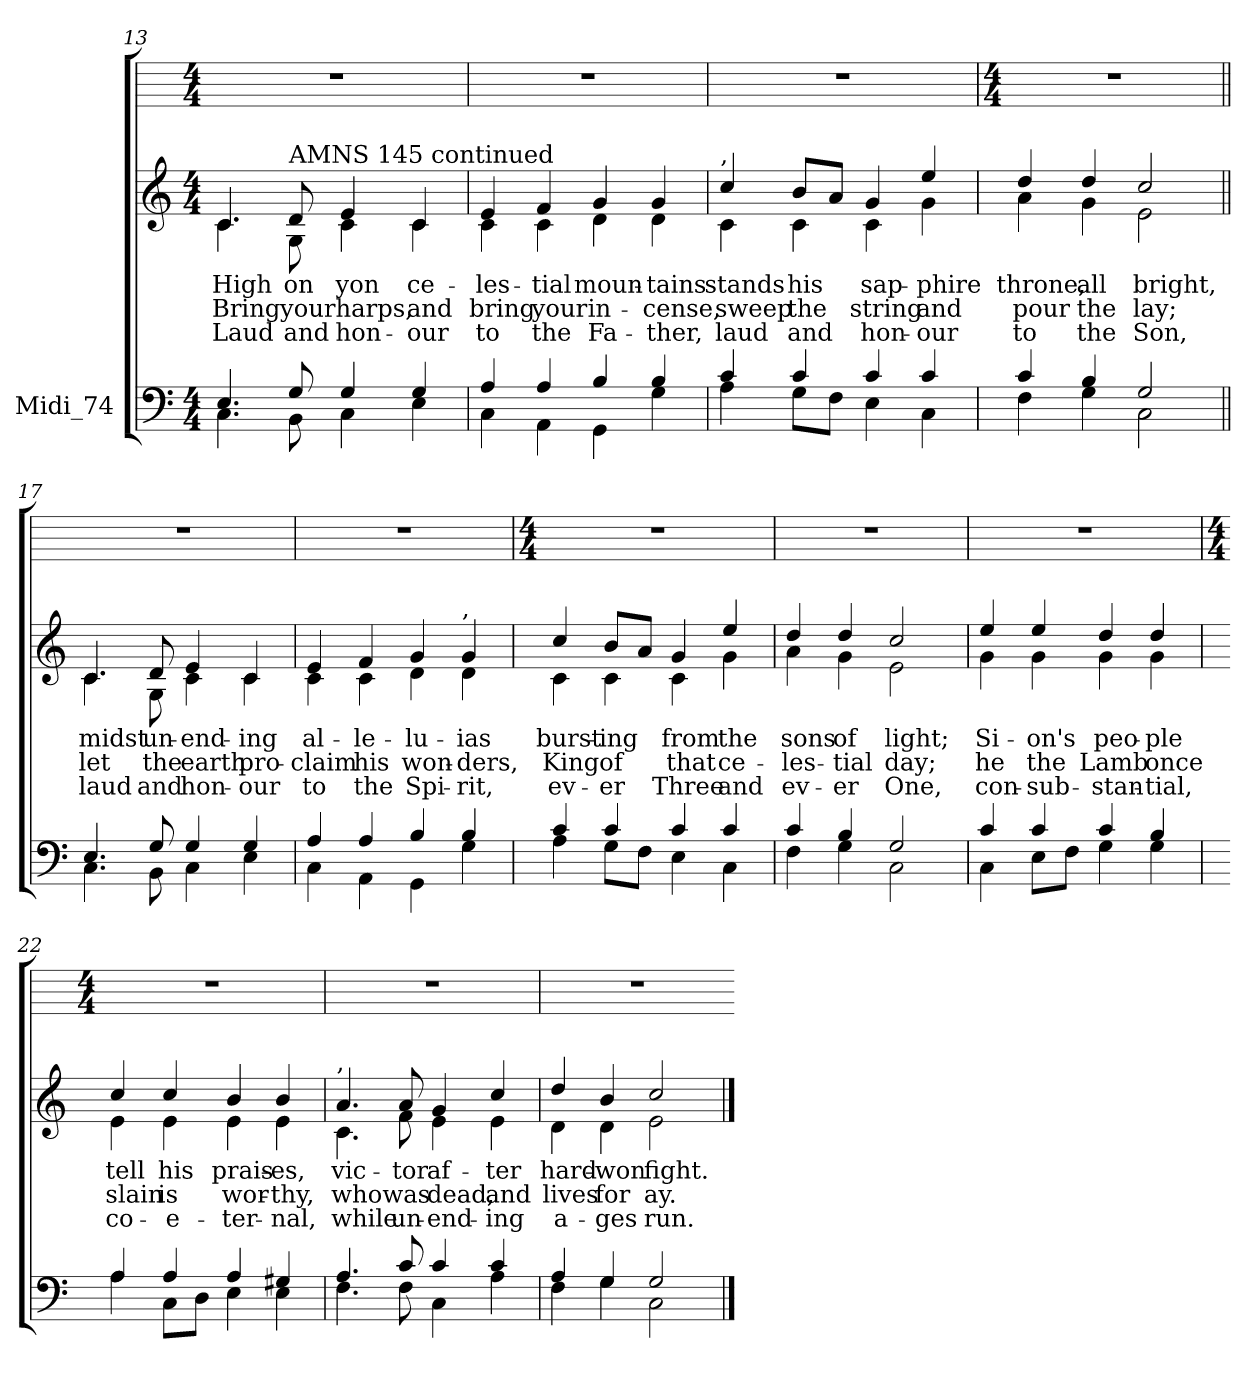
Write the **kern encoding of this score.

**kern	**kern	**text	**text	**text	**kern
*part3	*part2	*part2	*part2	*part2	*part1
*staff3	*staff2	*staff2	*staff2	*staff2	*staff1
*I"Midi_74	*	*	*	*	*
!!LO:LB:g=z
*clefF4	*clefG2	*	*	*	*
*k[]	*k[]	*	*	*	*
*C:	*C:	*	*	*	*
*M4/4	*M4/4	*	*	*	*M4/4
=13	=13	=13	=13	=13	=13
*^	*	*	*	*	*
!	!	!	!LO:LY:b	!LO:LY:b	!LO:LY:b	!
*	*	*^	*	*	*	*
4.E/	4.C\	4.c/	4.c\	High	Bring	Laud	1r
!	!	!LO:TX:a:t=AMNS 145 continued	!	!	!	!	!
!	!	!	!	!LO:LY:b	!LO:LY:b	!LO:LY:b	!
8G/	8BB\	8d/	8G	on	your	and	.
!	!	!	!	!LO:LY:b	!LO:LY:b	!LO:LY:b	!
4G/	4C\	4e/	4c\	yon	harps,	hon-	.
!	!	!	!	!LO:LY:b	!LO:LY:b	!LO:LY:b	!
4G/	4E\	4c/	4c\	-ce-	-and	our	.
=14	=14	=14	=14	=14	=14	=14	=14
!	!	!	!	!LO:LY:b	!LO:LY:b	!LO:LY:b	!
4A/	4C\	4e/	4c\	les-	-bring	to	1r
!	!	!	!	!LO:LY:b	!LO:LY:b	!LO:LY:b	!
4A/	4AA\	4f/	4c\	tial	your	the	.
!	!	!	!	!LO:LY:b	!LO:LY:b	!LO:LY:b	!
4B/	4GG\	4g/	4d\	moun-	-in-	-Fa-	.
!	!	!	!	!LO:LY:b	!LO:LY:b	!LO:LY:b	!
4B/	4G\	4g/	4d\	-tains	cense,	ther,	.
=15	=15	=15	=15	=15	=15	=15	=15
!	!	!LO:TX:a:t=,	!	!	!	!	!
!	!	!	!	!LO:LY:b	!LO:LY:b	!LO:LY:b	!
4c/	4A\	4cc/	4c\	stands	sweep	laud	1r
!	!	!	!	!LO:LY:b	!LO:LY:b	!LO:LY:b	!
4c/	8G\L	8b/L	4c\	his	the	and	.
.	8F\J	8a/J	.	.	.	.	.
!	!	!	!	!LO:LY:b	!LO:LY:b	!LO:LY:b	!
4c/	4E\	4g/	4c\	sap-	-string	hon-	.
!	!	!	!	!LO:LY:b	!LO:LY:b	!LO:LY:b	!
4c/	4C\	4ee/	4g\	-phire	and	our	.
!!LO:LB:g=z
=16	=16	=16	=16	=16	=16	=16	=16
*	*	*	*	*	*	*	*M4/4
!	!	!	!	!LO:LY:b	!LO:LY:b	!LO:LY:b	!
4c/	4F\	4dd/	4a\	throne,	pour	to	1r
!	!	!	!	!LO:LY:b	!LO:LY:b	!LO:LY:b	!
4B/	4G\	4dd/	4g\	all	the	the	.
!	!	!	!	!LO:LY:b	!LO:LY:b	!LO:LY:b	!
2G/	2C\	2cc/	2e\	bright,	lay;	Son,	.
=17||	=17||	=17||	=17||	=17||	=17||	=17||	=17||
!	!	!	!	!LO:LY:b	!LO:LY:b	!LO:LY:b	!
4.E/	4.C\	4.c/	4.c\	midst	let	laud	1r
!	!	!	!	!LO:LY:b	!LO:LY:b	!LO:LY:b	!
8G/	8BB\	8d/	8G	un-	-the	and	.
!	!	!	!	!LO:LY:b	!LO:LY:b	!LO:LY:b	!
4G/	4C\	4e/	4c\	end-	-earth	hon-	.
!	!	!	!	!LO:LY:b	!LO:LY:b	!LO:LY:b	!
4G/	4E\	4c/	4c\	-ing	pro-	-our	.
=18	=18	=18	=18	=18	=18	=18	=18
!	!	!	!	!LO:LY:b	!LO:LY:b	!LO:LY:b	!
4A/	4C\	4e/	4c\	al-	-claim	to	1r
!	!	!	!	!LO:LY:b	!LO:LY:b	!LO:LY:b	!
4A/	4AA\	4f/	4c\	le-	-his	the	.
!	!	!	!	!LO:LY:b	!LO:LY:b	!LO:LY:b	!
4B/	4GG\	4g/	4d\	lu-	-won-	-Spi-	.
!	!	!LO:TX:a:t=,	!	!	!	!	!
!	!	!	!	!LO:LY:b	!LO:LY:b	!LO:LY:b	!
4B/	4G\	4g/	4d\	-ias	ders,	rit,	.
!!LO:LB:g=z
=19	=19	=19	=19	=19	=19	=19	=19
*	*	*	*	*	*	*	*M4/4
!	!	!	!	!LO:LY:b	!LO:LY:b	!LO:LY:b	!
4c/	4A\	4cc/	4c\	burst-	-King	ev-	1r
!	!	!	!	!LO:LY:b	!LO:LY:b	!LO:LY:b	!
4c/	8G\L	8b/L	4c\	-ing	of	er	.
.	8F\J	8a/J	.	.	.	.	.
!	!	!	!	!LO:LY:b	!LO:LY:b	!LO:LY:b	!
4c/	4E\	4g/	4c\	from	that	Three	.
!	!	!	!	!LO:LY:b	!LO:LY:b	!LO:LY:b	!
4c/	4C\	4ee/	4g\	the	ce-	-and	.
=20	=20	=20	=20	=20	=20	=20	=20
!	!	!	!	!LO:LY:b	!LO:LY:b	!LO:LY:b	!
4c/	4F\	4dd/	4a\	sons	les-	-ev-	1r
!	!	!	!	!LO:LY:b	!LO:LY:b	!LO:LY:b	!
4B/	4G\	4dd/	4g\	-of	tial	er	.
!	!	!	!	!LO:LY:b	!LO:LY:b	!LO:LY:b	!
2G/	2C\	2cc/	2e\	light;	day;	One,	.
=21	=21	=21	=21	=21	=21	=21	=21
!	!	!	!	!LO:LY:b	!LO:LY:b	!LO:LY:b	!
4c/	4C\	4ee/	4g\	Si-	-he	con-	1r
!	!	!	!	!LO:LY:b	!LO:LY:b	!LO:LY:b	!
4c/	8E\L	4ee/	4g\	-on's	the	sub-	.
.	8F\J	.	.	.	.	.	.
!	!	!	!	!LO:LY:b	!LO:LY:b	!LO:LY:b	!
4c/	4G\	4dd/	4g\	-peo-	-Lamb	stan-	.
!	!	!	!	!LO:LY:b	!LO:LY:b	!LO:LY:b	!
4B/	4G\	4dd/	4g\	-ple	once	tial,	.
!!LO:LB:g=z
=22	=22	=22	=22	=22	=22	=22	=22
*	*	*	*	*	*	*	*M4/4
!	!	!	!	!LO:LY:b	!LO:LY:b	!LO:LY:b	!
4A/	4A\	4cc/	4e\	tell	slain	co-	1r
!	!	!	!	!LO:LY:b	!LO:LY:b	!LO:LY:b	!
4A/	8C\L	4cc/	4e\	-his	is	e-	.
.	8D\J	.	.	.	.	.	.
!	!	!	!	!LO:LY:b	!LO:LY:b	!LO:LY:b	!
4A/	4E\	4b/	4e\	-prais-	-wor-	-ter-	.
!	!	!	!	!LO:LY:b	!LO:LY:b	!LO:LY:b	!
4G#X/	4E\	4b/	4e\	-es,	thy,	nal,	.
=23	=23	=23	=23	=23	=23	=23	=23
!	!	!LO:TX:a:t=,	!	!	!	!	!
!	!	!	!	!LO:LY:b	!LO:LY:b	!LO:LY:b	!
4.A/	4.F\	4.a/	4.c\	vic-	-who	while	1r
!	!	!	!	!LO:LY:b	!LO:LY:b	!LO:LY:b	!
8c/	8F\	8a/	8f\	tor	was	un-	.
!	!	!	!	!LO:LY:b	!LO:LY:b	!LO:LY:b	!
4c/	4C\	4g/	4e\	-af-	-dead,	end-	.
!	!	!	!	!LO:LY:b	!LO:LY:b	!LO:LY:b	!
4c/	4A\	4cc/	4e\	-ter	and	ing	.
=24	=24	=24	=24	=24	=24	=24	=24
!	!	!	!	!LO:LY:b	!LO:LY:b	!LO:LY:b	!
4A/	4F\	4dd/	4d\	hard-	-lives	a-	1r
!	!	!	!	!LO:LY:b	!LO:LY:b	!LO:LY:b	!
4G/	4G\	4b/	4d\	-won	for	ges	.
!	!	!	!	!LO:LY:b	!LO:LY:b	!LO:LY:b	!
2G/	2C\	2cc/	2e\	fight.	ay.	run.	.
*v	*v	*	*	*	*	*	*
*	*v	*v	*	*	*	*
==	==	=	=	=	=
*-	*-	*-	*-	*-	*-
